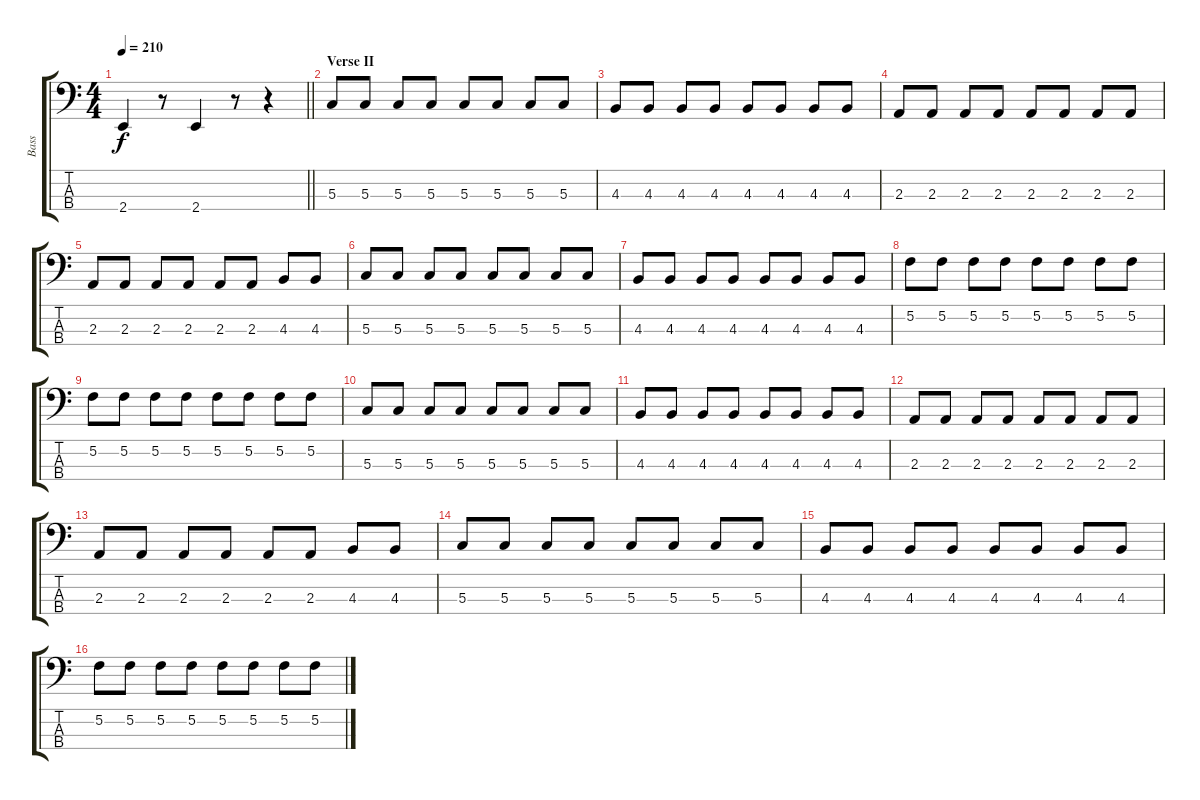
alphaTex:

\track ("Bass" "Bass") {instrument electricbasspick}
\staff {score tabs}
\tuning (F2 C2 G1 D1) {hide}
\ts (4 4)
\tempo 210
\clef f4
\barLineRight lightlight
\ks c
2.4.4{dy f} r.8 2.4.4 r.8 r.4 |
\section ("" "Verse II")
5.3.8 5.3.8 5.3.8 5.3.8 5.3.8 5.3.8 5.3.8 5.3.8 |
4.3.8 4.3.8 4.3.8 4.3.8 4.3.8 4.3.8 4.3.8 4.3.8 |
2.3.8 2.3.8 2.3.8 2.3.8 2.3.8 2.3.8 2.3.8 2.3.8 |
2.3.8 2.3.8 2.3.8 2.3.8 2.3.8 2.3.8 4.3.8 4.3.8 |
5.3.8 5.3.8 5.3.8 5.3.8 5.3.8 5.3.8 5.3.8 5.3.8 |
4.3.8 4.3.8 4.3.8 4.3.8 4.3.8 4.3.8 4.3.8 4.3.8 |
5.2.8 5.2.8 5.2.8 5.2.8 5.2.8 5.2.8 5.2.8 5.2.8 |
5.2.8 5.2.8 5.2.8 5.2.8 5.2.8 5.2.8 5.2.8 5.2.8 |
5.3.8 5.3.8 5.3.8 5.3.8 5.3.8 5.3.8 5.3.8 5.3.8 |
4.3.8 4.3.8 4.3.8 4.3.8 4.3.8 4.3.8 4.3.8 4.3.8 |
2.3.8 2.3.8 2.3.8 2.3.8 2.3.8 2.3.8 2.3.8 2.3.8 |
2.3.8 2.3.8 2.3.8 2.3.8 2.3.8 2.3.8 4.3.8 4.3.8 |
5.3.8 5.3.8 5.3.8 5.3.8 5.3.8 5.3.8 5.3.8 5.3.8 |
4.3.8 4.3.8 4.3.8 4.3.8 4.3.8 4.3.8 4.3.8 4.3.8 |
5.2.8 5.2.8 5.2.8 5.2.8 5.2.8 5.2.8 5.2.8 5.2.8
